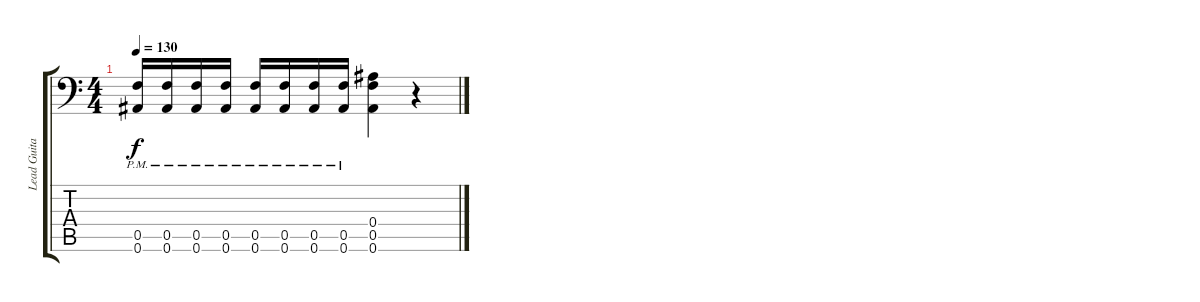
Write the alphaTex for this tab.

\track ("Lead Guitar: Michael Bujaki" "Lead Guita") {instrument overdrivenguitar}
\staff {score tabs}
\tuning (C4 G3 Eb3 Bb2 F2 Bb1) {hide}
\ts (4 4)
\tempo 130
\clef f4
\ks c
(0.5{pm} 0.6{pm}).16{dy f} (0.5{pm} 0.6{pm}).16 (0.5{pm} 0.6{pm}).16 (0.5{pm} 0.6{pm}).16 (0.5{pm} 0.6{pm}).16 (0.5{pm} 0.6{pm}).16 (0.5{pm} 0.6{pm}).16 (0.5{pm} 0.6{pm}).16 (0.4 0.5 0.6).4 r.4
